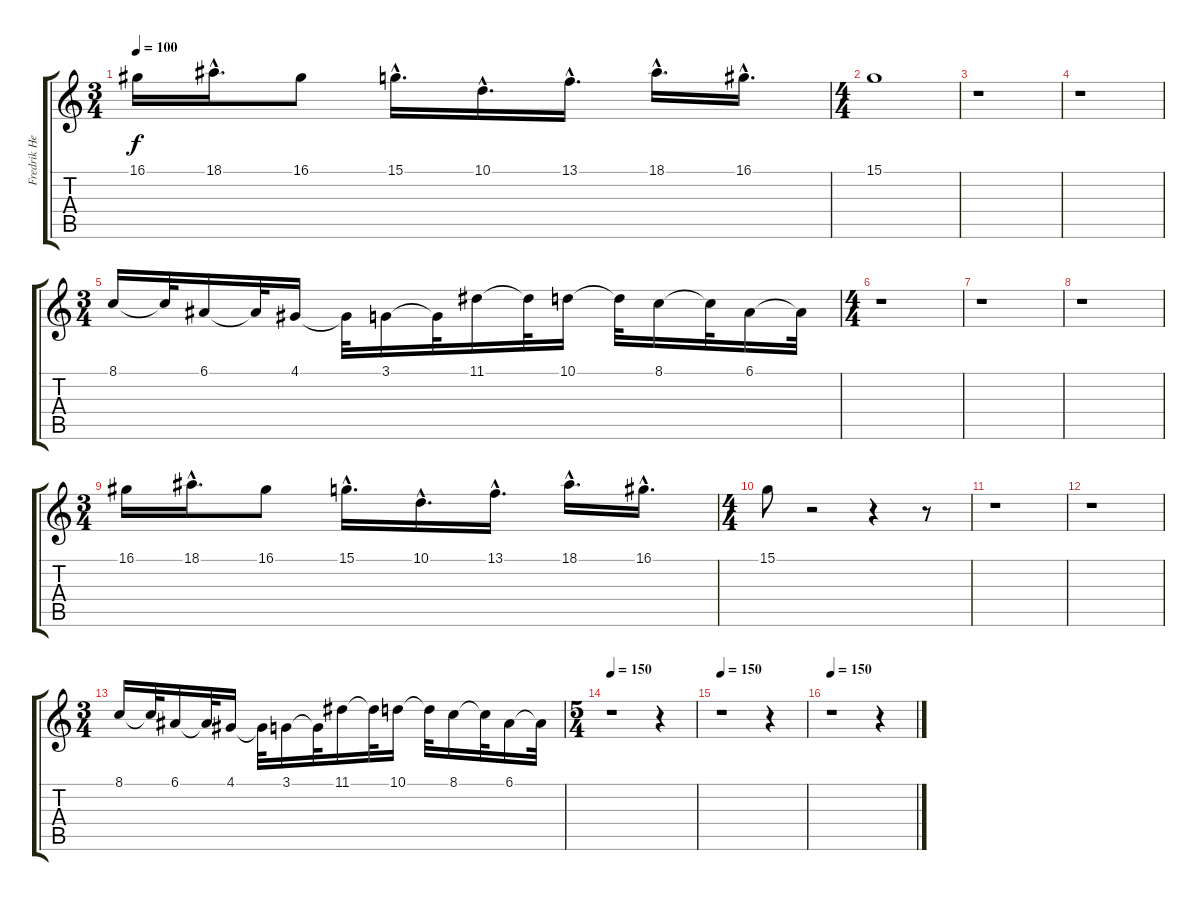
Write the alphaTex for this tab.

\track ("Fredrik Hermansson" "Fredrik He") {instrument acousticgrandpiano}
\staff {score tabs}
\tuning (E4 B3 G3 D3 A2 E2) {hide}
\ts (3 4)
\tempo 100
\clef g2
\ks c
16.1.16{dy f} 18.1{hac}.16{d} 16.1.8 15.1{hac}.16{d} 10.1{hac}.16{d} 13.1{hac}.16{d} 18.1{hac}.16{d} 16.1{hac}.16{d} |
\ts (4 4)
15.1.1 |
r.1 |
r.1 |
\ts (3 4)
8.1.16 8.1{t}.32 6.1.16 6.1{t}.32 4.1.16 4.1{t}.32 3.1.16 3.1{t}.32 11.1.16 11.1{t}.32 10.1.16 10.1{t}.32 8.1.16 8.1{t}.32 6.1.16 6.1{t}.32 |
\ts (4 4)
r.1 |
r.1 |
r.1 |
\ts (3 4)
16.1.16 18.1{hac}.16{d} 16.1.8 15.1{hac}.16{d} 10.1{hac}.16{d} 13.1{hac}.16{d} 18.1{hac}.16{d} 16.1{hac}.16{d} |
\ts (4 4)
15.1.8 r.2 r.4 r.8 |
r.1 |
r.1 |
\ts (3 4)
8.1.16 8.1{t}.32 6.1.16 6.1{t}.32 4.1.16 4.1{t}.32 3.1.16 3.1{t}.32 11.1.16 11.1{t}.32 10.1.16 10.1{t}.32 8.1.16 8.1{t}.32 6.1.16 6.1{t}.32 |
\ts (5 4)
\tempo 150
r.1 r.4 |
\tempo 150
r.1 r.4 |
\tempo 150
r.1 r.4
